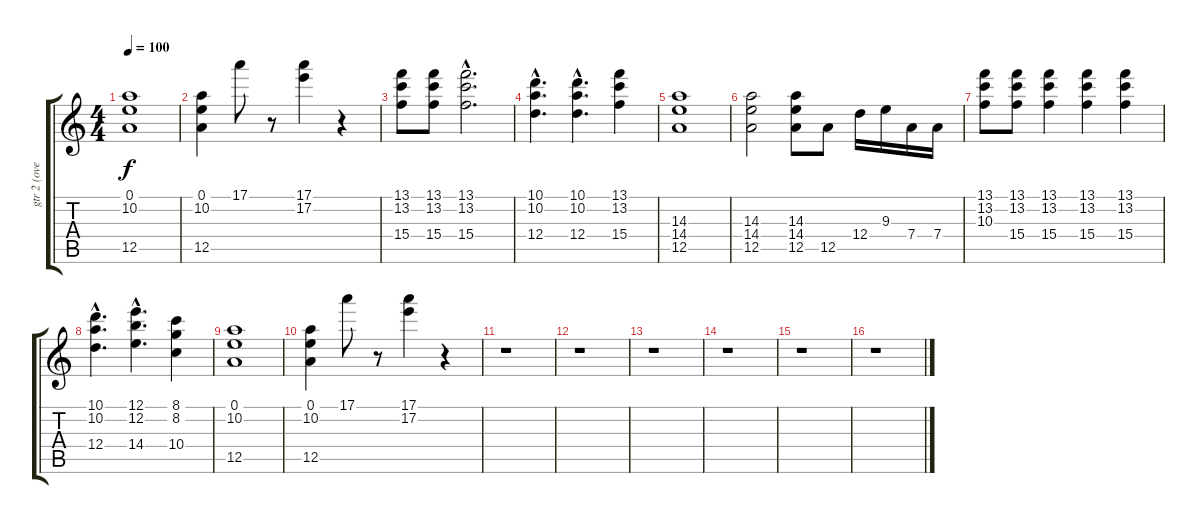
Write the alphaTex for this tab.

\track ("gtr 2 (overdriven)" "gtr 2 (ove") {instrument overdrivenguitar}
\staff {score tabs}
\tuning (E4 B3 G3 D3 A2 E2) {hide}
\ts (4 4)
\tempo 100
\clef g2
\ks c
(0.1 10.2 12.5).1{dy f} |
(0.1 10.2 12.5).4 17.1.8 r.8 (17.1 17.2).4 r.4 |
(13.1 13.2 15.4).8 (13.1 13.2 15.4).8 (13.1{hac} 13.2{hac} 15.4{hac}).2{d} |
(10.1{hac} 10.2{hac} 12.4{hac}).4{d} (10.1{hac} 10.2{hac} 12.4{hac}).4{d} (13.1 13.2 15.4).4 |
(14.3 14.4 12.5).1 |
(14.3 14.4 12.5).2 (14.3 14.4 12.5).8 12.5.8 12.4.16 9.3.16 7.4.16 7.4.16 |
(13.1 13.2 10.3).8 (13.1 13.2 15.4).8 (13.1 13.2 15.4).4 (13.1 13.2 15.4).4 (13.1 13.2 15.4).4 |
(10.1{hac} 10.2{hac} 12.4{hac}).4{d} (12.1{hac} 12.2{hac} 14.4{hac}).4{d} (8.1 8.2 10.4).4 |
(0.1 10.2 12.5).1 |
(0.1 10.2 12.5).4 17.1.8 r.8 (17.1 17.2).4 r.4 |
r.1 |
r.1 |
r.1 |
r.1 |
r.1 |
r.1
